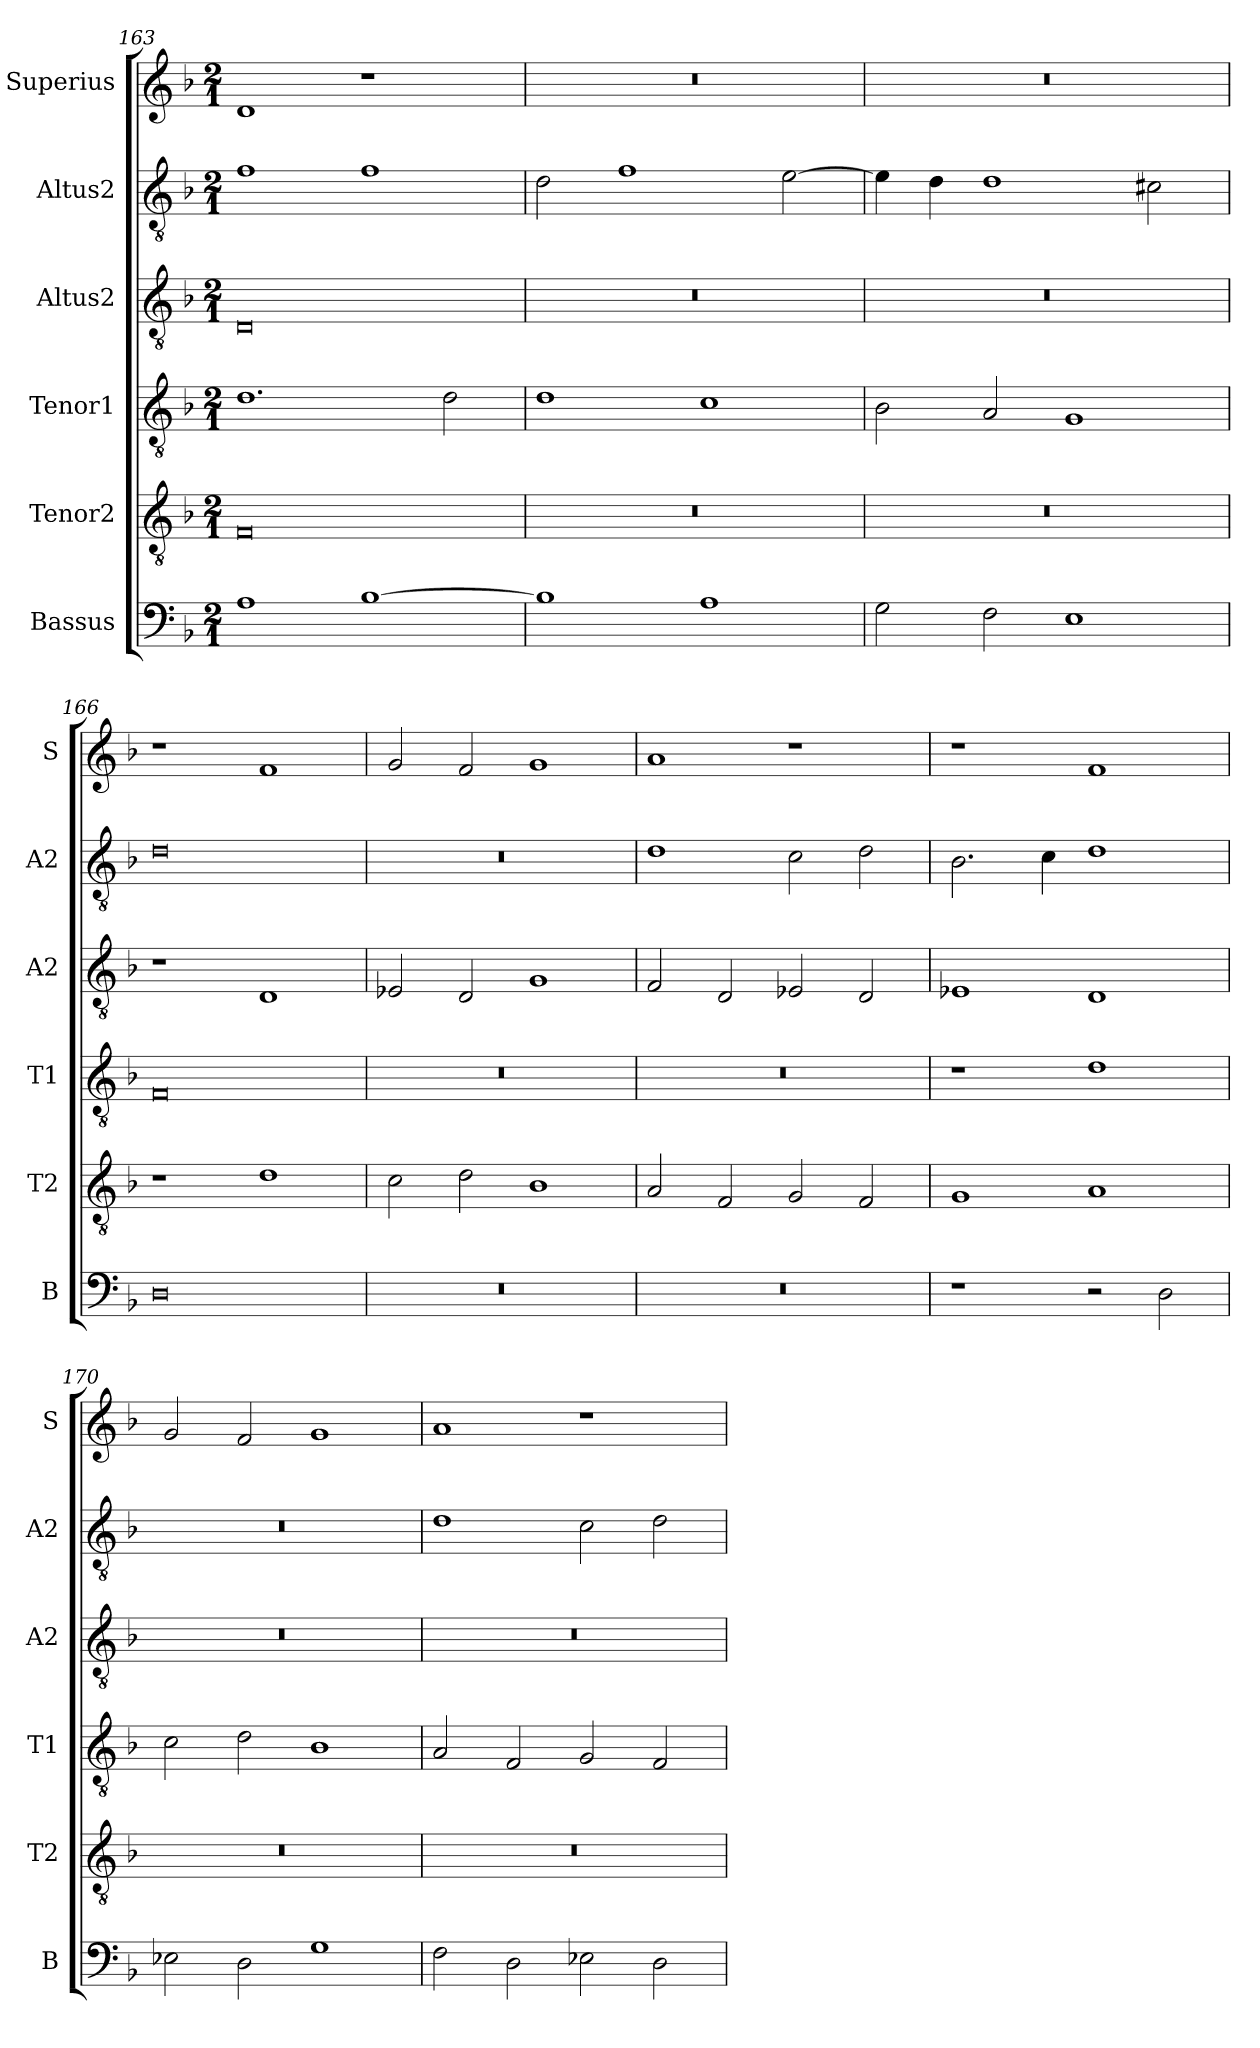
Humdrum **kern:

**kern	**kern	**kern	**kern	**kern	**kern
*part6	*part5	*part4	*part3	*part2	*part1
*staff6	*staff5	*staff4	*staff3	*staff2	*staff1
*I"Bassus	*I"Tenor2	*I"Tenor1	*I"Altus2	*I"Altus2	*I"Superius
*I'B	*I'T2	*I'T1	*I'A2	*I'A2	*I'S
*clefF4	*clefGv2	*clefGv2	*clefGv2	*clefGv2	*clefG2
*k[b-]	*k[b-]	*k[b-]	*k[b-]	*k[b-]	*k[b-]
*M2/1	*M2/1	*M2/1	*M2/1	*M2/1	*M2/1
=163	=163	=163	=163	=163	=163
1A	0F	1.d	0D	1f	1d
[1B-	.	.	.	1f	1r
.	.	2d\	.	.	.
=164	=164	=164	=164	=164	=164
1B-]	0r	1d	0r	2d\	0r
.	.	.	.	1f	.
1A	.	1c	.	.	.
.	.	.	.	[2e\	.
=165	=165	=165	=165	=165	=165
2G\	0r	2B-\	0r	4e\]	0r
.	.	.	.	4d\	.
2F\	.	2A/	.	1d	.
1E	.	1G	.	.	.
.	.	.	.	2c#X\	.
=166	=166	=166	=166	=166	=166
0D	1r	0F	1r	0d	1r
.	1d	.	1D	.	1f
=167	=167	=167	=167	=167	=167
0r	2c\	0r	2E-X/	0r	2g/
.	2d\	.	2D/	.	2f/
.	1B-	.	1G	.	1g
=168	=168	=168	=168	=168	=168
0r	2A/	0r	2F/	1d	1a
.	2F/	.	2D/	.	.
.	2G/	.	2E-X/	2c\	1r
.	2F/	.	2D/	2d\	.
=169	=169	=169	=169	=169	=169
1r	1G	1r	1E-X	2.B-\	1r
.	.	.	.	4c\	.
2r	1A	1d	1D	1d	1f
2D\	.	.	.	.	.
=170	=170	=170	=170	=170	=170
2E-X\	0r	2c\	0r	0r	2g/
2D\	.	2d\	.	.	2f/
1G	.	1B-	.	.	1g
=171	=171	=171	=171	=171	=171
2F\	0r	2A/	0r	1d	1a
2D\	.	2F/	.	.	.
2E-X\	.	2G/	.	2c\	1r
2D\	.	2F/	.	2d\	.
=	=	=	=	=	=
*-	*-	*-	*-	*-	*-
